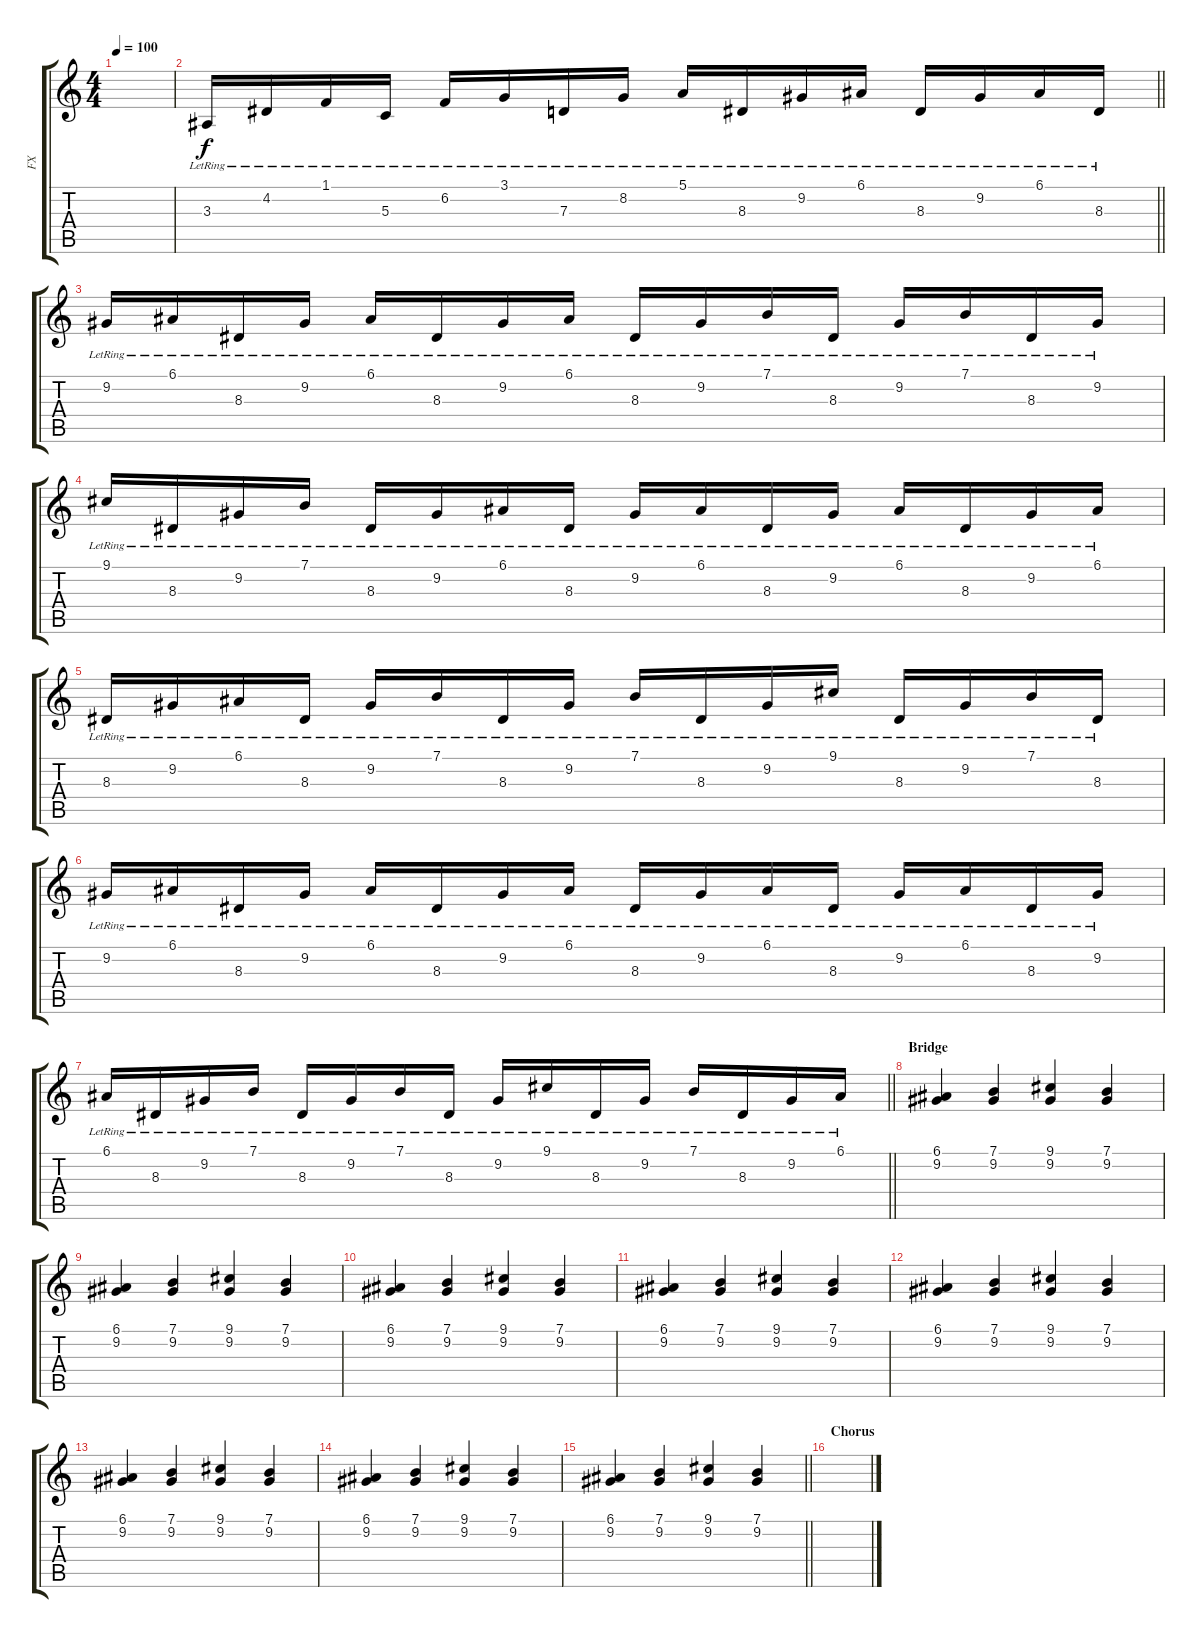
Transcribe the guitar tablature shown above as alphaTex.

\track ("FX" "FX") {instrument fx7echoes}
\staff {score tabs}
\tuning (E4 B3 G3 D3 A2 E2) {hide}
\ts (4 4)
\tempo 100
\clef g2
\ks c
|
\barLineRight lightlight
3.3{lr}.16 4.2{lr}.16 1.1{lr}.16 5.3{lr}.16 6.2{lr}.16 3.1{lr}.16 7.3{lr}.16 8.2{lr}.16 5.1{lr}.16 8.3{lr}.16 9.2{lr}.16 6.1{lr}.16 8.3{lr}.16 9.2{lr}.16 6.1{lr}.16 8.3{lr}.16 |
9.2{lr}.16 6.1{lr}.16 8.3{lr}.16 9.2{lr}.16 6.1{lr}.16 8.3{lr}.16 9.2{lr}.16 6.1{lr}.16 8.3{lr}.16 9.2{lr}.16 7.1{lr}.16 8.3{lr}.16 9.2{lr}.16 7.1{lr}.16 8.3{lr}.16 9.2{lr}.16 |
9.1{lr}.16 8.3{lr}.16 9.2{lr}.16 7.1{lr}.16 8.3{lr}.16 9.2{lr}.16 6.1{lr}.16 8.3{lr}.16 9.2{lr}.16 6.1{lr}.16 8.3{lr}.16 9.2{lr}.16 6.1{lr}.16 8.3{lr}.16 9.2{lr}.16 6.1{lr}.16 |
8.3{lr}.16 9.2{lr}.16 6.1{lr}.16 8.3{lr}.16 9.2{lr}.16 7.1{lr}.16 8.3{lr}.16 9.2{lr}.16 7.1{lr}.16 8.3{lr}.16 9.2{lr}.16 9.1{lr}.16 8.3{lr}.16 9.2{lr}.16 7.1{lr}.16 8.3{lr}.16 |
9.2{lr}.16 6.1{lr}.16 8.3{lr}.16 9.2{lr}.16 6.1{lr}.16 8.3{lr}.16 9.2{lr}.16 6.1{lr}.16 8.3{lr}.16 9.2{lr}.16 6.1{lr}.16 8.3{lr}.16 9.2{lr}.16 6.1{lr}.16 8.3{lr}.16 9.2{lr}.16 |
\barLineRight lightlight
6.1{lr}.16 8.3{lr}.16 9.2{lr}.16 7.1{lr}.16 8.3{lr}.16 9.2{lr}.16 7.1{lr}.16 8.3{lr}.16 9.2{lr}.16 9.1{lr}.16 8.3{lr}.16 9.2{lr}.16 7.1{lr}.16 8.3{lr}.16 9.2{lr}.16 6.1{lr}.16 |
\section ("" "Bridge")
(6.1 9.2).4 (7.1 9.2).4 (9.1 9.2).4 (7.1 9.2).4 |
(6.1 9.2).4 (7.1 9.2).4 (9.1 9.2).4 (7.1 9.2).4 |
(6.1 9.2).4 (7.1 9.2).4 (9.1 9.2).4 (7.1 9.2).4 |
(6.1 9.2).4 (7.1 9.2).4 (9.1 9.2).4 (7.1 9.2).4 |
(6.1 9.2).4 (7.1 9.2).4 (9.1 9.2).4 (7.1 9.2).4 |
(6.1 9.2).4 (7.1 9.2).4 (9.1 9.2).4 (7.1 9.2).4 |
(6.1 9.2).4 (7.1 9.2).4 (9.1 9.2).4 (7.1 9.2).4 |
\barLineRight lightlight
(6.1 9.2).4 (7.1 9.2).4 (9.1 9.2).4 (7.1 9.2).4 |
\section ("" "Chorus")
